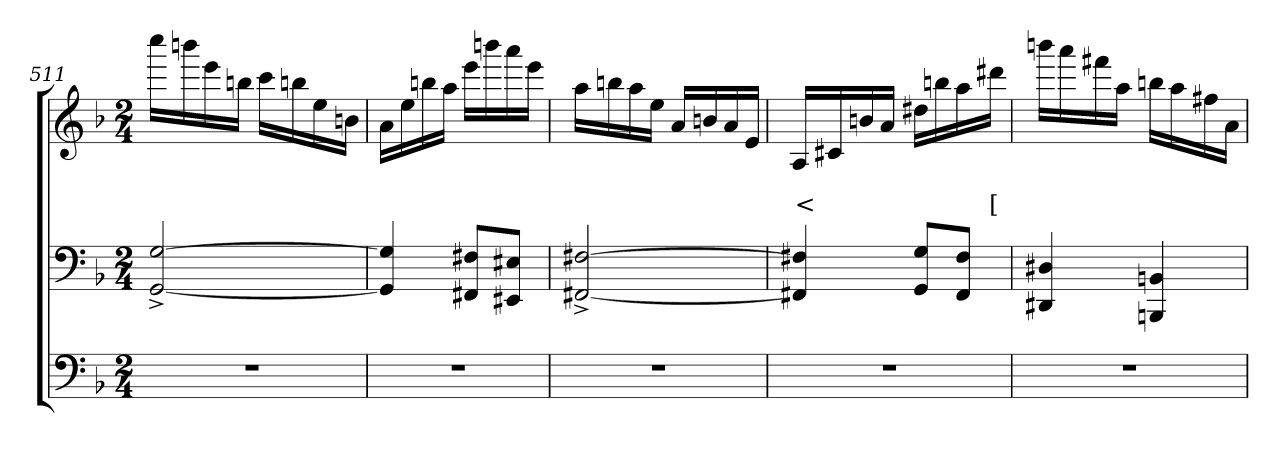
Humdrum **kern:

**kern	**kern	**kern	**text	**text
*part3	*part2	*part1	*part1	*part1
*staff3	*staff2	*staff1	*staff1	*staff1
*clefF4	*clefF4	*clefG2	*	*
*k[b-]	*k[b-]	*k[b-]	*	*
*M2/4	*M2/4	*M2/4	*	*
=511	=511	=511	=511	=511
2r	[2G^> [2GG^>	16ccccLL	.	.
.	.	16bbbn	.	.
.	.	16eee	.	.
.	.	16bbnJJ	.	.
.	.	16cccLL	.	.
.	.	16bbn	.	.
.	.	16ee	.	.
.	.	16bnJJ	.	.
=512	=512	=512	=512	=512
2r	4G] 4GG]	16aLL	.	.
.	.	16ee	.	.
.	.	16bbn	.	.
.	.	16aaJJ	.	.
.	8F#X 8FF#XL	16eeeLL	.	.
.	.	16bbbn	.	.
.	8E#X 8EE#XJ	16aaa	.	.
.	.	16eeeJJ	.	.
=513	=513	=513	=513	=513
2r	[2F#X^> [2FF#X^>	16aaLL	.	.
.	.	16bbn	.	.
.	.	16aa	.	.
.	.	16eeJJ	.	.
.	.	16aLL	.	.
.	.	16bn	.	.
.	.	16a	.	.
.	.	16eJJ	.	.
=514	=514	=514	=514	=514
2r	4F#X] 4FF#X]	16ALL	.	<
.	.	16c#X	.	.
.	.	16bn	.	.
.	.	16aJJ	.	.
.	8G 8GGL	16dd#XLL	.	.
.	.	16bbn	.	.
.	8F# 8FF#J	16aa	.	.
.	.	16ddd#JJ	.	[
=515	=515	=515	=515	=515
2r	4D#X 4DD#X	16bbbnLL	.	.
.	.	16aaa	.	.
.	.	16fff#X	.	.
.	.	16aaJJ	.	.
.	4BBn 4BBBn	16bbnLL	.	.
.	.	16aa	.	.
.	.	16ff#	.	.
.	.	16aJJ	.	.
=	=	=	=	=
*-	*-	*-	*-	*-
